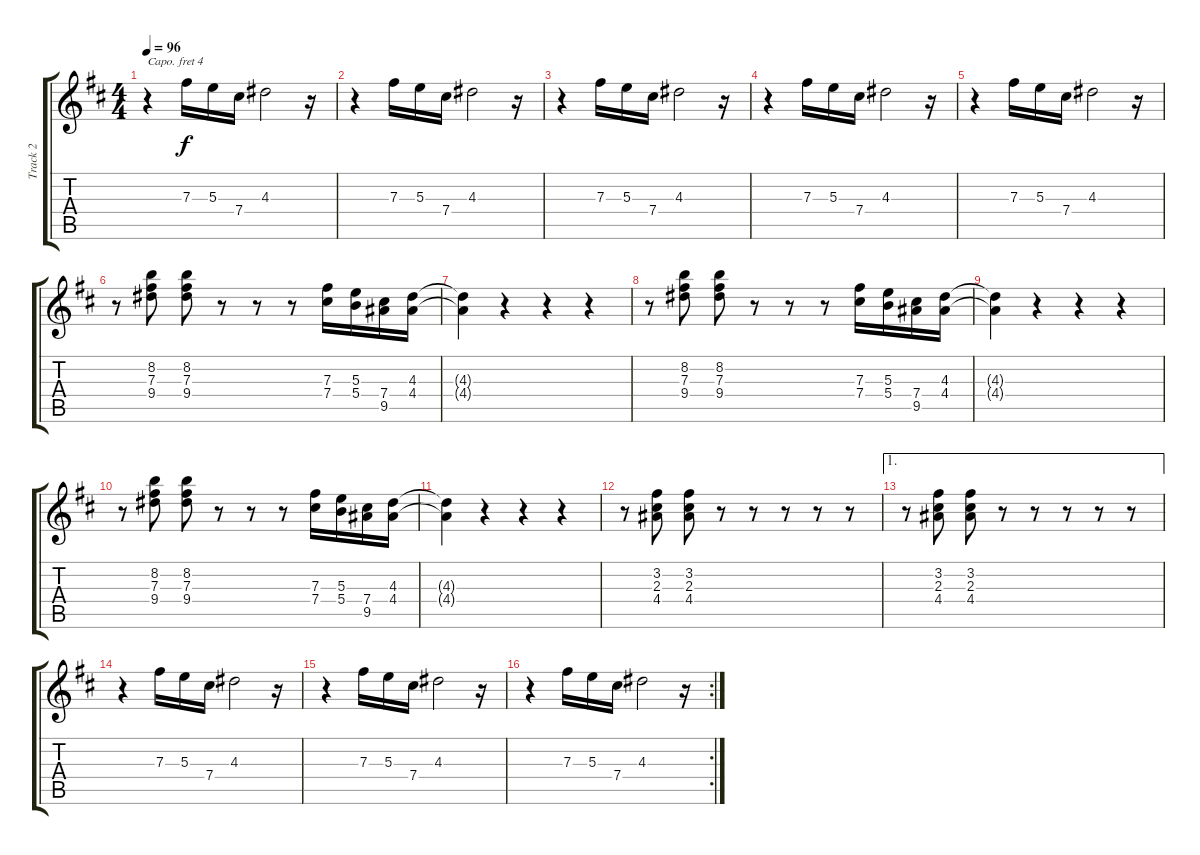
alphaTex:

\track ("Track 2" "Track 2") {instrument electricguitarjazz}
\staff {score tabs}
\capo 4
\tuning (E4 B3 G3 D3 A2 E2) {hide}
\ts (4 4)
\tempo 96
\clef g2
\ks d
r.4{dy f} 7.3.16 5.3.16 7.4.16 4.3.2 r.16 |
r.4 7.3.16 5.3.16 7.4.16 4.3.2 r.16 |
r.4 7.3.16 5.3.16 7.4.16 4.3.2 r.16 |
r.4 7.3.16 5.3.16 7.4.16 4.3.2 r.16 |
r.4 7.3.16 5.3.16 7.4.16 4.3.2 r.16 |
r.8 (8.2 7.3 9.4).8 (8.2 7.3 9.4).8 r.8 r.8 r.8 (7.3 7.4).16 (5.3 5.4).16 (7.4 9.5).16 (4.3 4.4).16 |
(4.3{t} 4.4{t}).4 r.4 r.4 r.4 |
r.8 (8.2 7.3 9.4).8 (8.2 7.3 9.4).8 r.8 r.8 r.8 (7.3 7.4).16 (5.3 5.4).16 (7.4 9.5).16 (4.3 4.4).16 |
(4.3{t} 4.4{t}).4 r.4 r.4 r.4 |
r.8 (8.2 7.3 9.4).8 (8.2 7.3 9.4).8 r.8 r.8 r.8 (7.3 7.4).16 (5.3 5.4).16 (7.4 9.5).16 (4.3 4.4).16 |
(4.3{t} 4.4{t}).4 r.4 r.4 r.4 |
r.8 (3.2 2.3 4.4).8 (3.2 2.3 4.4).8 r.8 r.8 r.8 r.8 r.8 |
\ae 1
r.8 (3.2 2.3 4.4).8 (3.2 2.3 4.4).8 r.8 r.8 r.8 r.8 r.8 |
r.4 7.3.16 5.3.16 7.4.16 4.3.2 r.16 |
r.4 7.3.16 5.3.16 7.4.16 4.3.2 r.16 |
\rc 2
r.4 7.3.16 5.3.16 7.4.16 4.3.2 r.16
